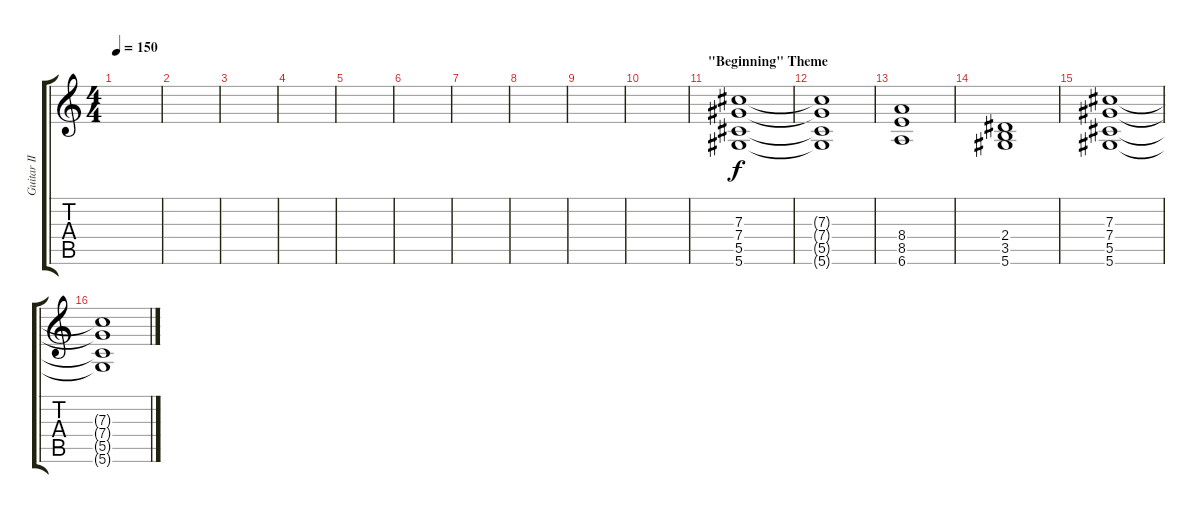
\track ("Guitar II" "Guitar II") {instrument distortionguitar}
\staff {score tabs}
\tuning (Eb4 Bb3 Gb3 Db3 Ab2 Eb2) {hide}
\ts (4 4)
\tempo 150
\clef g2
\ks c
|
|
|
|
|
|
|
|
|
|
\section ("" "\"Beginning\" Theme")
(7.3 7.4 5.5 5.6).1 |
(7.3{t} 7.4{t} 5.5{t} 5.6{t}).1 |
(8.4 8.5 6.6).1 |
(2.4 3.5 5.6).1 |
(7.3 7.4 5.5 5.6).1 |
(7.3{t} 7.4{t} 5.5{t} 5.6{t}).1
